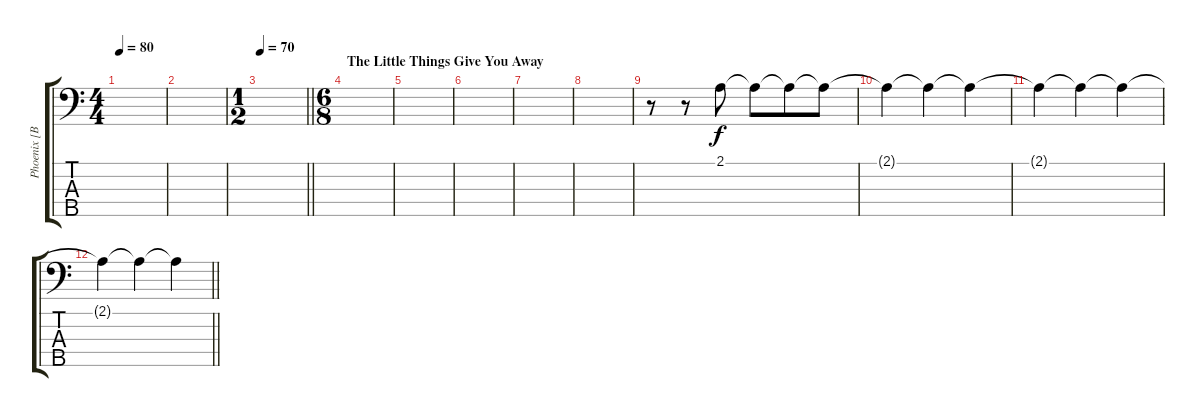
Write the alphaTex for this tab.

\track ("Phoenix [Bass]" "Phoenix [B") {instrument electricbassfinger}
\staff {score tabs}
\tuning (G2 D2 A1 E1 B0) {hide}
\ts (4 4)
\tempo 80
\clef f4
\ks c
|
|
\ts (1 2)
\tempo 70
\barLineRight lightlight
|
\ts (6 8)
\section ("" "The Little Things Give You Away")
|
|
|
|
|
r.8 r.8{volume 0} 2.1.8{dy f volume 13} 2.1{t}.8 2.1{t}.8 2.1{t}.8 |
2.1{t}.4 2.1{t}.4 2.1{t}.4 |
2.1{t}.4 2.1{t}.4 2.1{t}.4 |
\barLineRight lightlight
2.1{t}.4{volume 2} 2.1{t}.4 2.1{t}.4
